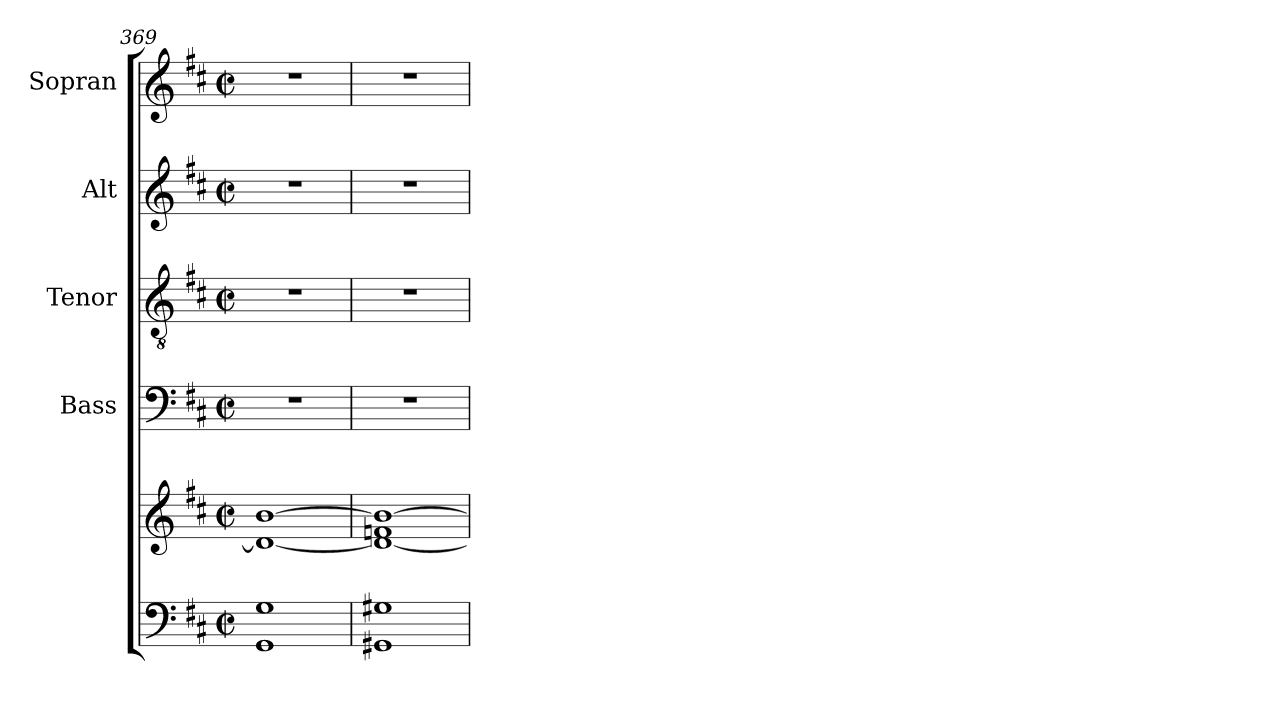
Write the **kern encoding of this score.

**kern	**kern	**kern	**kern	**kern	**kern
*part5	*part5	*part4	*part3	*part2	*part1
*staff6	*staff5	*staff4	*staff3	*staff2	*staff1
*	*	*I"Bass	*I"Tenor	*I"Alt	*I"Sopran
*	*	*I'B.	*I'T.	*I'A.	*I'S.
!!LO:PB:g=z
*clefF4	*clefG2	*clefF4	*clefGv2	*clefG2	*clefG2
*k[f#c#]	*k[f#c#]	*k[f#c#]	*k[f#c#]	*k[f#c#]	*k[f#c#]
*D:	*D:	*D:	*D:	*D:	*D:
*M2/2	*M2/2	*M2/2	*M2/2	*M2/2	*M2/2
*met(c|)	*met(c|)	*met(c|)	*met(c|)	*met(c|)	*met(c|)
=369	=369	=369	=369	=369	=369
1GG 1G	1d_ [1b	1r	1r	1r	1r
=370	=370	=370	=370	=370	=370
1GG#X 1G#X	1d_ 1fn 1b_	1r	1r	1r	1r
=	=	=	=	=	=
*-	*-	*-	*-	*-	*-
